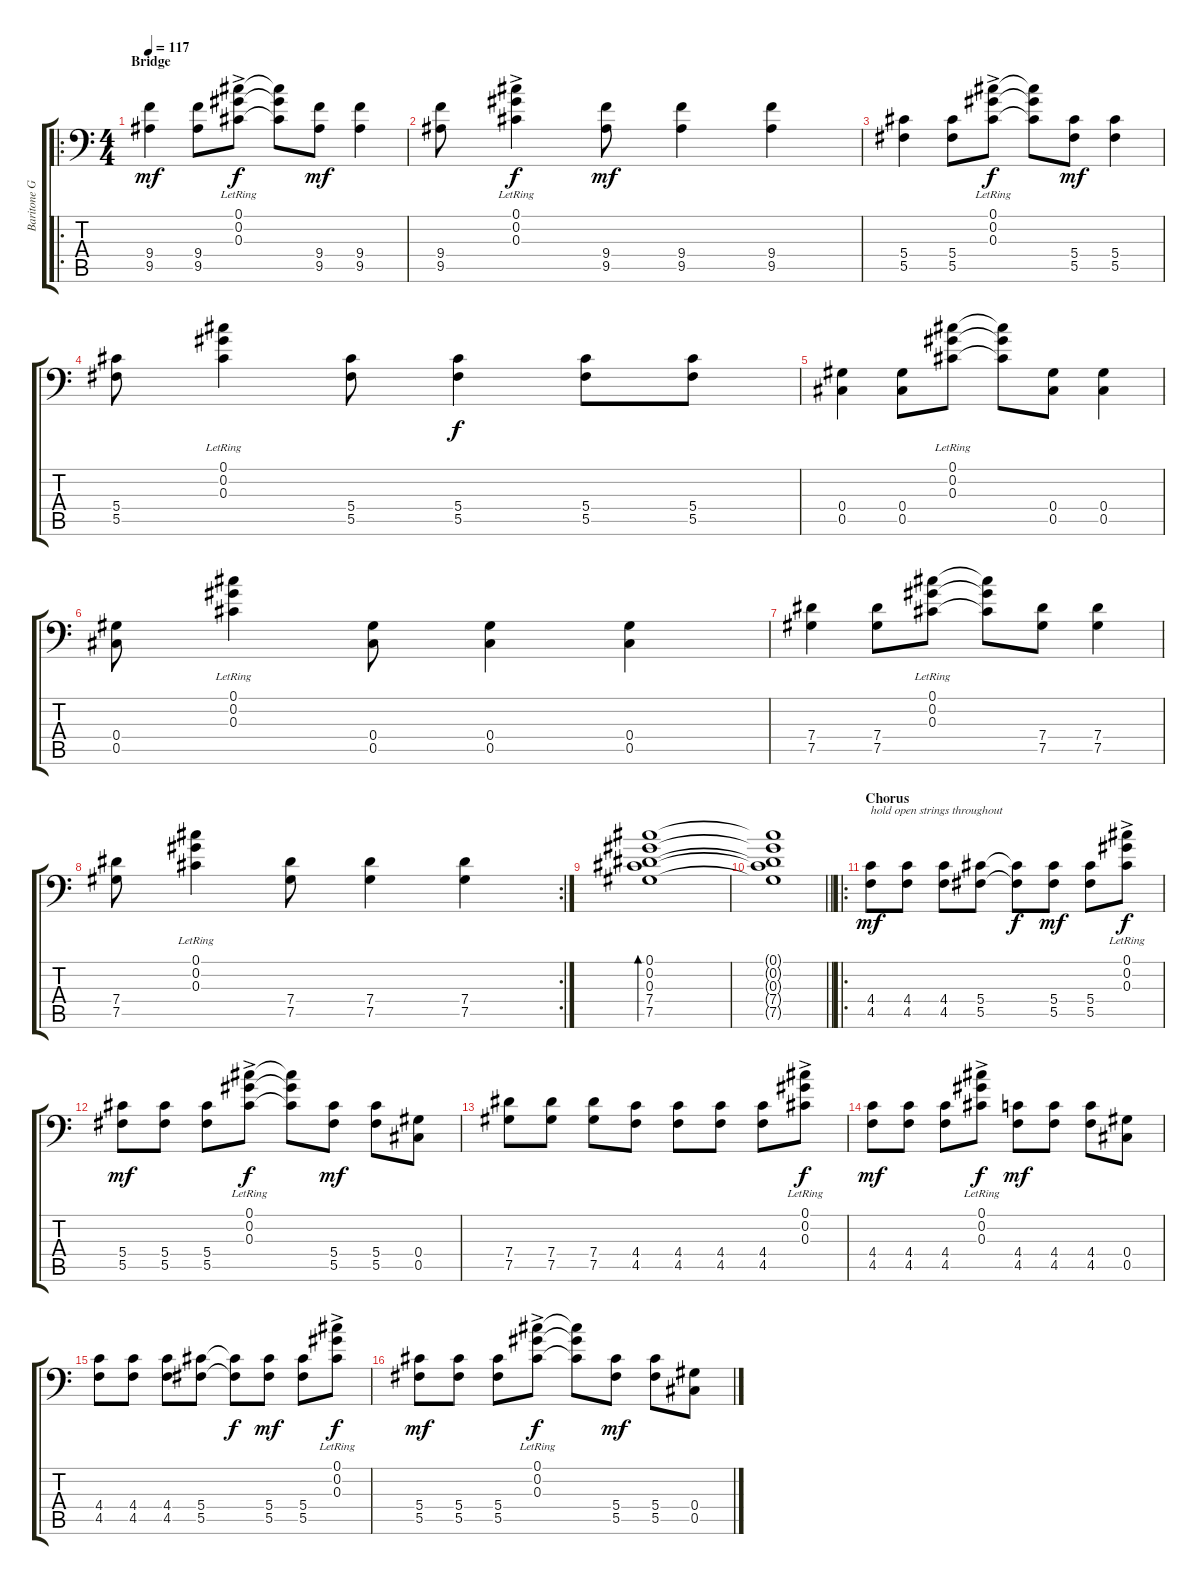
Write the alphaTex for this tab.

\track ("Baritone Gtr. 3" "Baritone G") {instrument electricguitarclean}
\staff {score tabs}
\tuning (Db4 Ab3 Db3 Ab2 Db2 Ab1) {hide}
\ro
\ts (4 4)
\section ("" "Bridge")
\tempo 117
\clef f4
\ks c
(9.4 9.5).4{dy mf} (9.4 9.5).8 (0.1{ac lr} 0.2{ac lr} 0.3{ac lr}).8{dy f} (0.1{t} 0.2{t} 0.3{t}).8 (9.4 9.5).8{dy mf} (9.4 9.5).4 |
(9.4 9.5).8 (0.1{ac lr} 0.2{ac lr} 0.3{ac lr}).4{dy f} (9.4 9.5).8{dy mf} (9.4 9.5).4 (9.4 9.5).4 |
(5.4 5.5).4 (5.4 5.5).8 (0.1{ac lr} 0.2{ac lr} 0.3{ac lr}).8{dy f} (0.1{t} 0.2{t} 0.3{t}).8 (5.4 5.5).8{dy mf} (5.4 5.5).4 |
(5.4 5.5).8 (0.1{lr} 0.2{lr} 0.3{lr}).4 (5.4 5.5).8 (5.4 5.5).4{dy f} (5.4 5.5).8 (5.4 5.5).8 |
(0.4 0.5).4 (0.4 0.5).8 (0.1{lr} 0.2{lr} 0.3{lr}).8 (0.1{t} 0.2{t} 0.3{t}).8 (0.4 0.5).8 (0.4 0.5).4 |
(0.4 0.5).8 (0.1{lr} 0.2{lr} 0.3{lr}).4 (0.4 0.5).8 (0.4 0.5).4 (0.4 0.5).4 |
(7.4 7.5).4 (7.4 7.5).8 (0.1{lr} 0.2{lr} 0.3{lr}).8 (0.1{t} 0.2{t} 0.3{t}).8 (7.4 7.5).8 (7.4 7.5).4 |
\rc 2
(7.4 7.5).8 (0.1{lr} 0.2{lr} 0.3{lr}).4 (7.4 7.5).8 (7.4 7.5).4 (7.4 7.5).4 |
(0.1 0.2 0.3 7.4 7.5).1{bd 240} |
\barLineRight lightlight
(0.1{t} 0.2{t} 0.3{t} 7.4{t} 7.5{t}).1 |
\ro
\section ("" "Chorus")
(4.4 4.5).8{txt "hold open strings throughout" dy mf} (4.4 4.5).8 (4.4 4.5).8 (5.4 5.5).8 (5.4{t} 5.5{t}).8{dy f} (5.4 5.5).8{dy mf} (5.4 5.5).8 (0.1{ac lr} 0.2{ac lr} 0.3{ac lr}).8{dy f} |
(5.4 5.5).8{dy mf} (5.4 5.5).8 (5.4 5.5).8 (0.1{ac lr} 0.2{ac lr} 0.3{ac lr}).8{dy f} (0.1{t} 0.2{t} 0.3{t}).8 (5.4 5.5).8{dy mf} (5.4 5.5).8 (0.4 0.5).8 |
(7.4 7.5).8 (7.4 7.5).8 (7.4 7.5).8 (4.4 4.5).8 (4.4 4.5).8 (4.4 4.5).8 (4.4 4.5).8 (0.1{ac lr} 0.2{ac lr} 0.3{ac lr}).8{dy f} |
(4.4 4.5).8{dy mf} (4.4 4.5).8 (4.4 4.5).8 (0.1{ac lr} 0.2{ac lr} 0.3{ac lr}).8{dy f} (4.4 4.5).8{dy mf} (4.4 4.5).8 (4.4 4.5).8 (0.4 0.5).8 |
(4.4 4.5).8 (4.4 4.5).8 (4.4 4.5).8 (5.4 5.5).8 (5.4{t} 5.5{t}).8{dy f} (5.4 5.5).8{dy mf} (5.4 5.5).8 (0.1{ac lr} 0.2{ac lr} 0.3{ac lr}).8{dy f} |
(5.4 5.5).8{dy mf} (5.4 5.5).8 (5.4 5.5).8 (0.1{ac lr} 0.2{ac lr} 0.3{ac lr}).8{dy f} (0.1{t} 0.2{t} 0.3{t}).8 (5.4 5.5).8{dy mf} (5.4 5.5).8 (0.4 0.5).8
